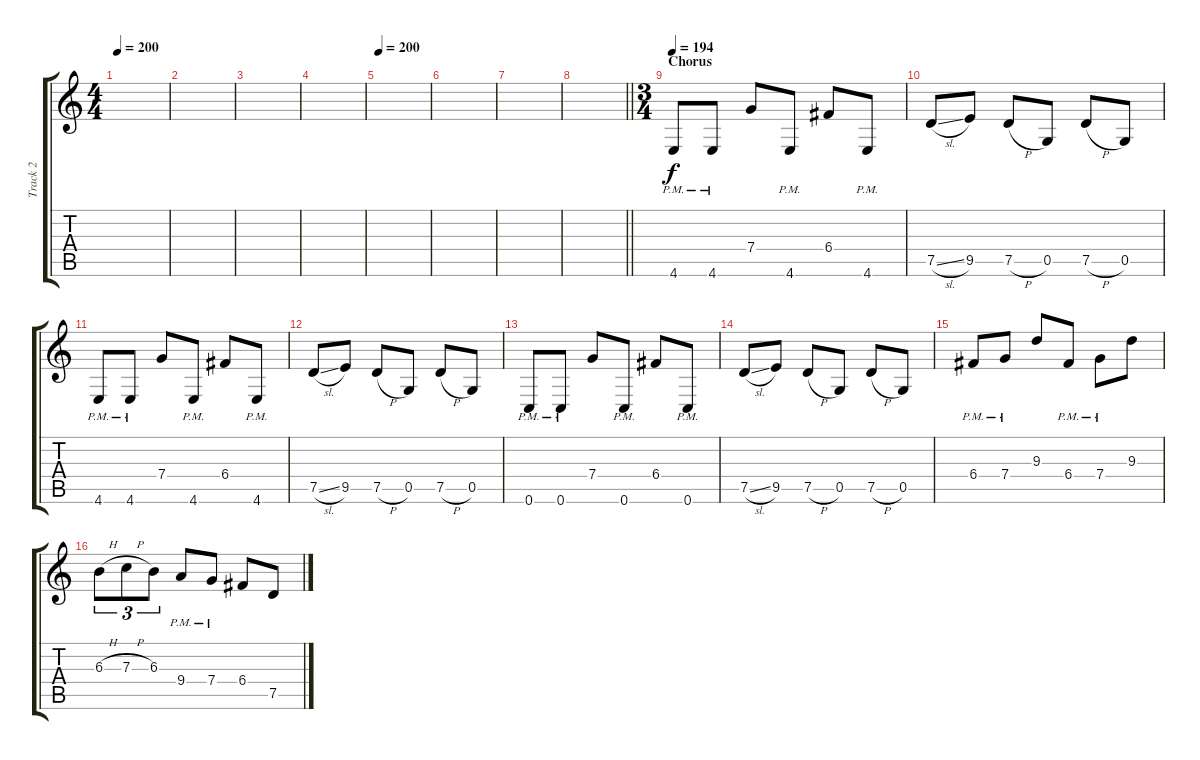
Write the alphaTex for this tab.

\track ("Track 2" "Track 2") {instrument distortionguitar}
\staff {score tabs}
\tuning (D4 A3 F3 C3 G2 C2) {hide}
\ts (4 4)
\tempo 200
\clef g2
\ks c
|
|
|
|
\tempo 200
|
|
|
\barLineRight lightlight
|
\ts (3 4)
\section ("" "Chorus")
\tempo 194
4.6{pm}.8 4.6{pm}.8 7.4.8 4.6{pm}.8 6.4.8 4.6{pm}.8 |
7.5{sl}.8 9.5.8 7.5{h}.8 0.5.8 7.5{h}.8 0.5.8 |
4.6{pm}.8 4.6{pm}.8 7.4.8 4.6{pm}.8 6.4.8 4.6{pm}.8 |
7.5{sl}.8 9.5.8 7.5{h}.8 0.5.8 7.5{h}.8 0.5.8 |
0.6{pm}.8 0.6{pm}.8 7.4.8 0.6{pm}.8 6.4.8 0.6{pm}.8 |
7.5{sl}.8 9.5.8 7.5{h}.8 0.5.8 7.5{h}.8 0.5.8 |
6.4{pm}.8 7.4{pm}.8 9.3.8 6.4{pm}.8 7.4{pm}.8 9.3.8 |
6.3{h}.8{tu (3 2)} 7.3{h}.8{tu (3 2)} 6.3.8{tu (3 2)} 9.4{pm}.8 7.4{pm}.8 6.4.8 7.5.8
